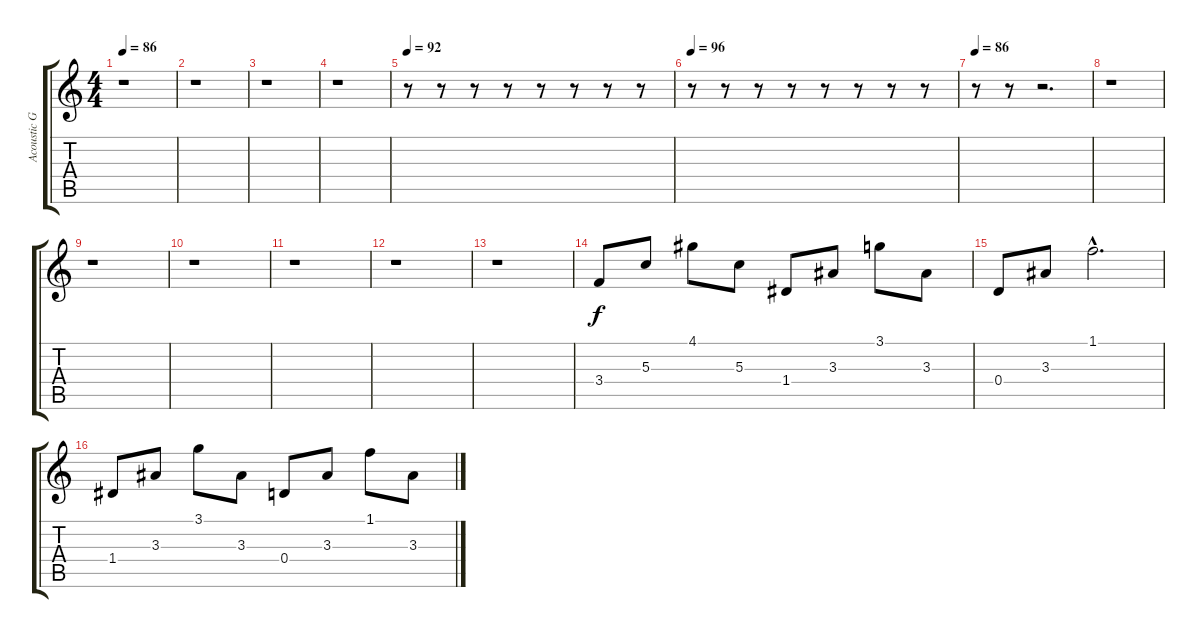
\track ("Acoustic Guitar" "Acoustic G") {instrument acousticguitarsteel}
\staff {score tabs}
\tuning (E4 B3 G3 D3 A2 E2) {hide}
\ts (4 4)
\tempo 86
\clef g2
\ks c
r.1{dy f} |
r.1 |
r.1 |
r.1 |
\tempo 92
r.8 r.8 r.8 r.8 r.8 r.8 r.8 r.8 |
\tempo 96
r.8 r.8 r.8 r.8 r.8 r.8 r.8 r.8 |
\tempo 86
r.8 r.8 r.2{d} |
r.1 |
r.1 |
r.1 |
r.1 |
r.1 |
r.1 |
3.4.8 5.3.8 4.1.8 5.3.8 1.4.8 3.3.8 3.1.8 3.3.8 |
0.4.8 3.3.8 1.1{hac}.2{d} |
1.4.8 3.3.8 3.1.8 3.3.8 0.4.8 3.3.8 1.1.8 3.3.8
